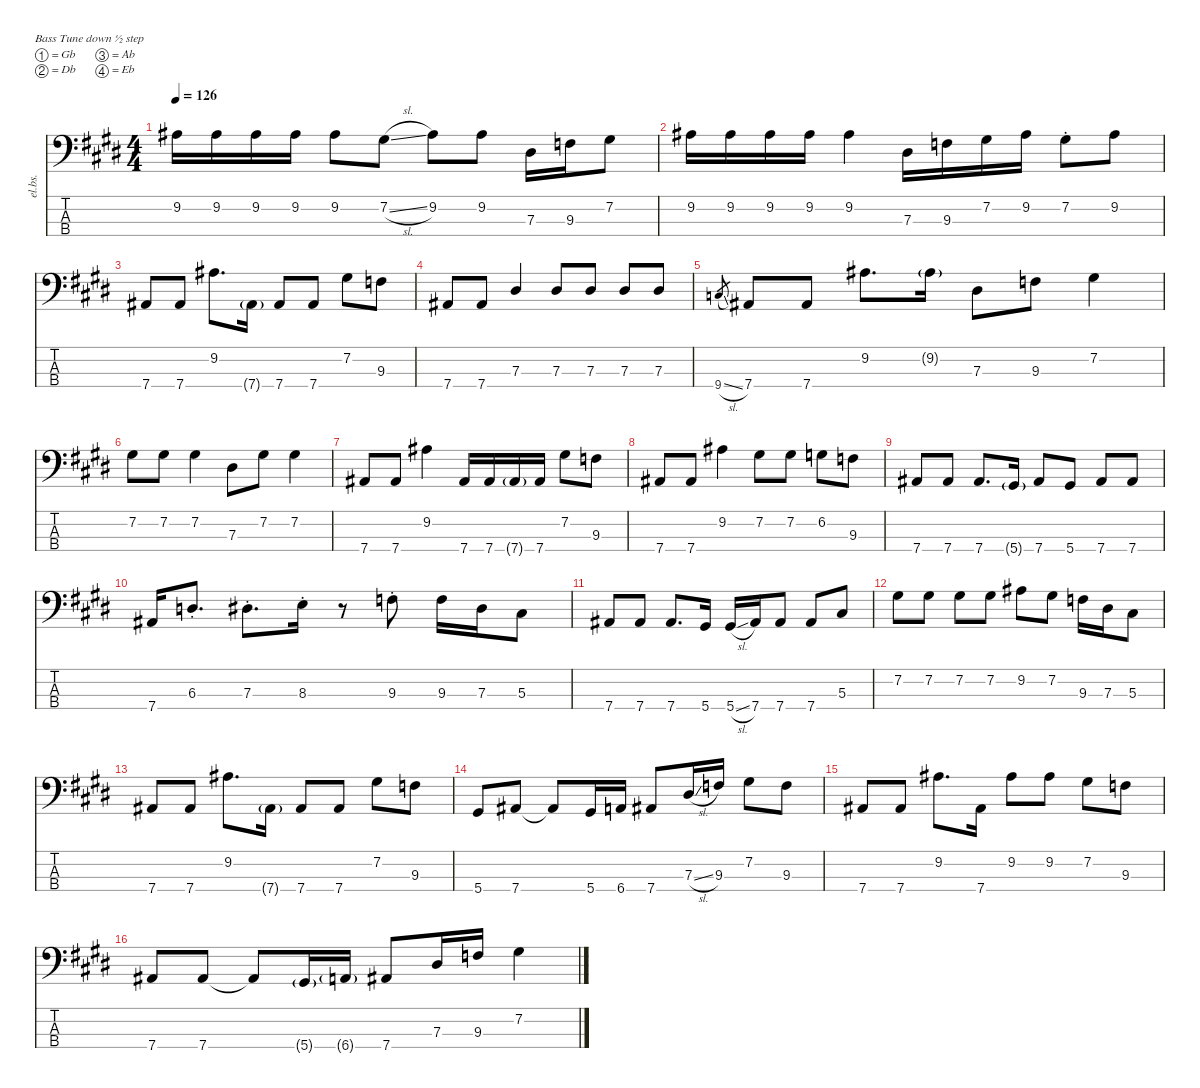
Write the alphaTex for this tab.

\defaultSystemsLayout 4
\hideDynamics
\bracketExtendMode nobrackets
\otherSystemsTrackNameOrientation horizontal
\track ("Noel" "el.bs.") {instrument electricbassfinger}
\staff {score tabs}
\tuning (Gb2 Db2 Ab1 Eb1)
\ts (4 4)
\tempo 126
\clef f4
\ks e
9.2{acc #}.16{dy ff beam Down} 9.2{acc #}.16{beam Down} 9.2{acc #}.16{beam Down} 9.2{acc #}.16{beam Down} 9.2{acc #}.8{beam Down} 7.2{sl acc #}.8{beam Down} 9.2{acc #}.8{beam Down} 9.2{acc #}.8{beam Down} 7.3{acc #}.16{beam Down} 9.3{acc forcenatural}.16{beam Down} 7.2{acc #}.8{beam Down} |
9.2{acc #}.16{beam Down} 9.2{acc #}.16{beam Down} 9.2{acc #}.16{beam Down} 9.2{acc #}.16{beam Down} 9.2{acc #}.4{beam Down} 7.3{acc #}.16{beam Down} 9.3{acc forcenatural}.16{beam Down} 7.2{acc #}.16{beam Down} 9.2{acc #}.16{beam Down} 7.2{st acc #}.8{beam Down} 9.2{acc #}.8{beam Down} |
7.4{acc #}.8{beam Up} 7.4{acc #}.8{beam Up} 9.2{acc #}.8{d beam Down} 7.4{g acc #}.16{dy f beam Down} 7.4{acc #}.8{dy ff beam Up} 7.4{acc #}.8{beam Up} 7.2{acc #}.8{beam Down} 9.3{acc forcenatural}.8{beam Down} |
7.4{acc #}.8{beam Up} 7.4{acc #}.8{beam Up} 7.3{acc #}.4{beam Up} 7.3{acc #}.8{beam Up} 7.3{acc #}.8{beam Up} 7.3{acc #}.8{beam Up} 7.3{acc #}.8{beam Up} |
9.4{sl acc forcenatural}.8{gr dy f beam Up} 7.4{acc #}.8{dy ff beam Up} 7.4{acc #}.8{beam Up} 9.2{acc #}.8{d beam Down} 9.2{g acc #}.16{dy f beam Down} 7.3{acc #}.8{dy ff beam Down} 9.3{acc forcenatural}.8{beam Down} 7.2{acc #}.4{beam Down} |
7.2{acc #}.8{beam Down} 7.2{acc #}.8{beam Down} 7.2{acc #}.4{beam Down} 7.3{acc #}.8{beam Down} 7.2{acc #}.8{beam Down} 7.2{acc #}.4{beam Down} |
7.4{acc #}.8{beam Up} 7.4{acc #}.8{beam Up} 9.2{acc #}.4{beam Down} 7.4{acc #}.16{beam Up} 7.4{acc #}.16{beam Up} 7.4{g acc #}.16{dy f beam Up} 7.4{acc #}.16{dy ff beam Up} 7.2{acc #}.8{beam Down} 9.3{acc forcenatural}.8{beam Down} |
7.4{acc #}.8{beam Up} 7.4{acc #}.8{beam Up} 9.2{acc #}.4{beam Down} 7.2{acc #}.8{beam Down} 7.2{acc #}.8{beam Down} 6.2{acc forcenatural}.8{beam Down} 9.3{acc forcenatural}.8{beam Down} |
7.4{acc #}.8{beam Up} 7.4{acc #}.8{beam Up} 7.4{acc #}.8{d beam Up} 5.4{g acc #}.16{dy f beam Up} 7.4{acc #}.8{dy ff beam Up} 5.4{acc #}.8{beam Up} 7.4{acc #}.8{beam Up} 7.4{acc #}.8{beam Up} |
7.4{acc #}.16{beam Up} 6.3{st acc forcenatural}.8{d beam Up} 7.3{st acc #}.8{d beam Down} 8.3{st acc forcenatural}.16{beam Down} r.8{beam Down} 9.3{st acc forcenatural}.8{beam Down} 9.3{acc forcenatural}.16{beam Down} 7.3{acc #}.16{beam Down} 5.3{acc #}.8{beam Down} |
7.4{acc #}.8{beam Up} 7.4{acc #}.8{beam Up} 7.4{acc #}.8{d beam Up} 5.4{acc #}.16{beam Up} 5.4{sl acc #}.16{beam Up} 7.4{acc #}.16{beam Up} 7.4{acc #}.8{beam Up} 7.4{acc #}.8{beam Up} 5.3{acc #}.8{beam Up} |
7.2{acc #}.8{beam Down} 7.2{acc #}.8{beam Down} 7.2{acc #}.8{beam Down} 7.2{acc #}.8{beam Down} 9.2{acc #}.8{beam Down} 7.2{acc #}.8{beam Down} 9.3{acc forcenatural}.16{beam Down} 7.3{acc #}.16{beam Down} 5.3{acc #}.8{beam Down} |
7.4{acc #}.8{beam Up} 7.4{acc #}.8{beam Up} 9.2{acc #}.8{d beam Down} 7.4{g acc #}.16{dy f beam Down} 7.4{acc #}.8{dy ff beam Up} 7.4{acc #}.8{beam Up} 7.2{acc #}.8{beam Down} 9.3{acc forcenatural}.8{beam Down} |
5.4{acc #}.8{beam Up} 7.4{acc #}.8{beam Up} 7.4{t acc #}.8{dy f beam Up} 5.4{acc #}.16{dy ff beam Up} 6.4{acc forcenatural}.16{beam Up} 7.4{acc #}.8{beam Up} 7.3{sl acc #}.16{beam Up} 9.3{acc forcenatural}.16{beam Up} 7.2{acc #}.8{beam Down} 9.3{acc forcenatural}.8{beam Down} |
7.4{acc #}.8{beam Up} 7.4{acc #}.8{beam Up} 9.2{acc #}.8{d beam Down} 7.4{acc #}.16{beam Down} 9.2{acc #}.8{beam Down} 9.2{acc #}.8{beam Down} 7.2{acc #}.8{beam Down} 9.3{acc forcenatural}.8{beam Down} |
7.4{acc #}.8{beam Up} 7.4{acc #}.8{beam Up} 7.4{t acc #}.8{dy f beam Up} 5.4{g acc #}.16{beam Up} 6.4{g acc forcenatural}.16{beam Up} 7.4{acc #}.8{dy ff beam Up} 7.3{acc #}.16{beam Up} 9.3{acc forcenatural}.16{beam Up} 7.2{acc #}.4{beam Down}
